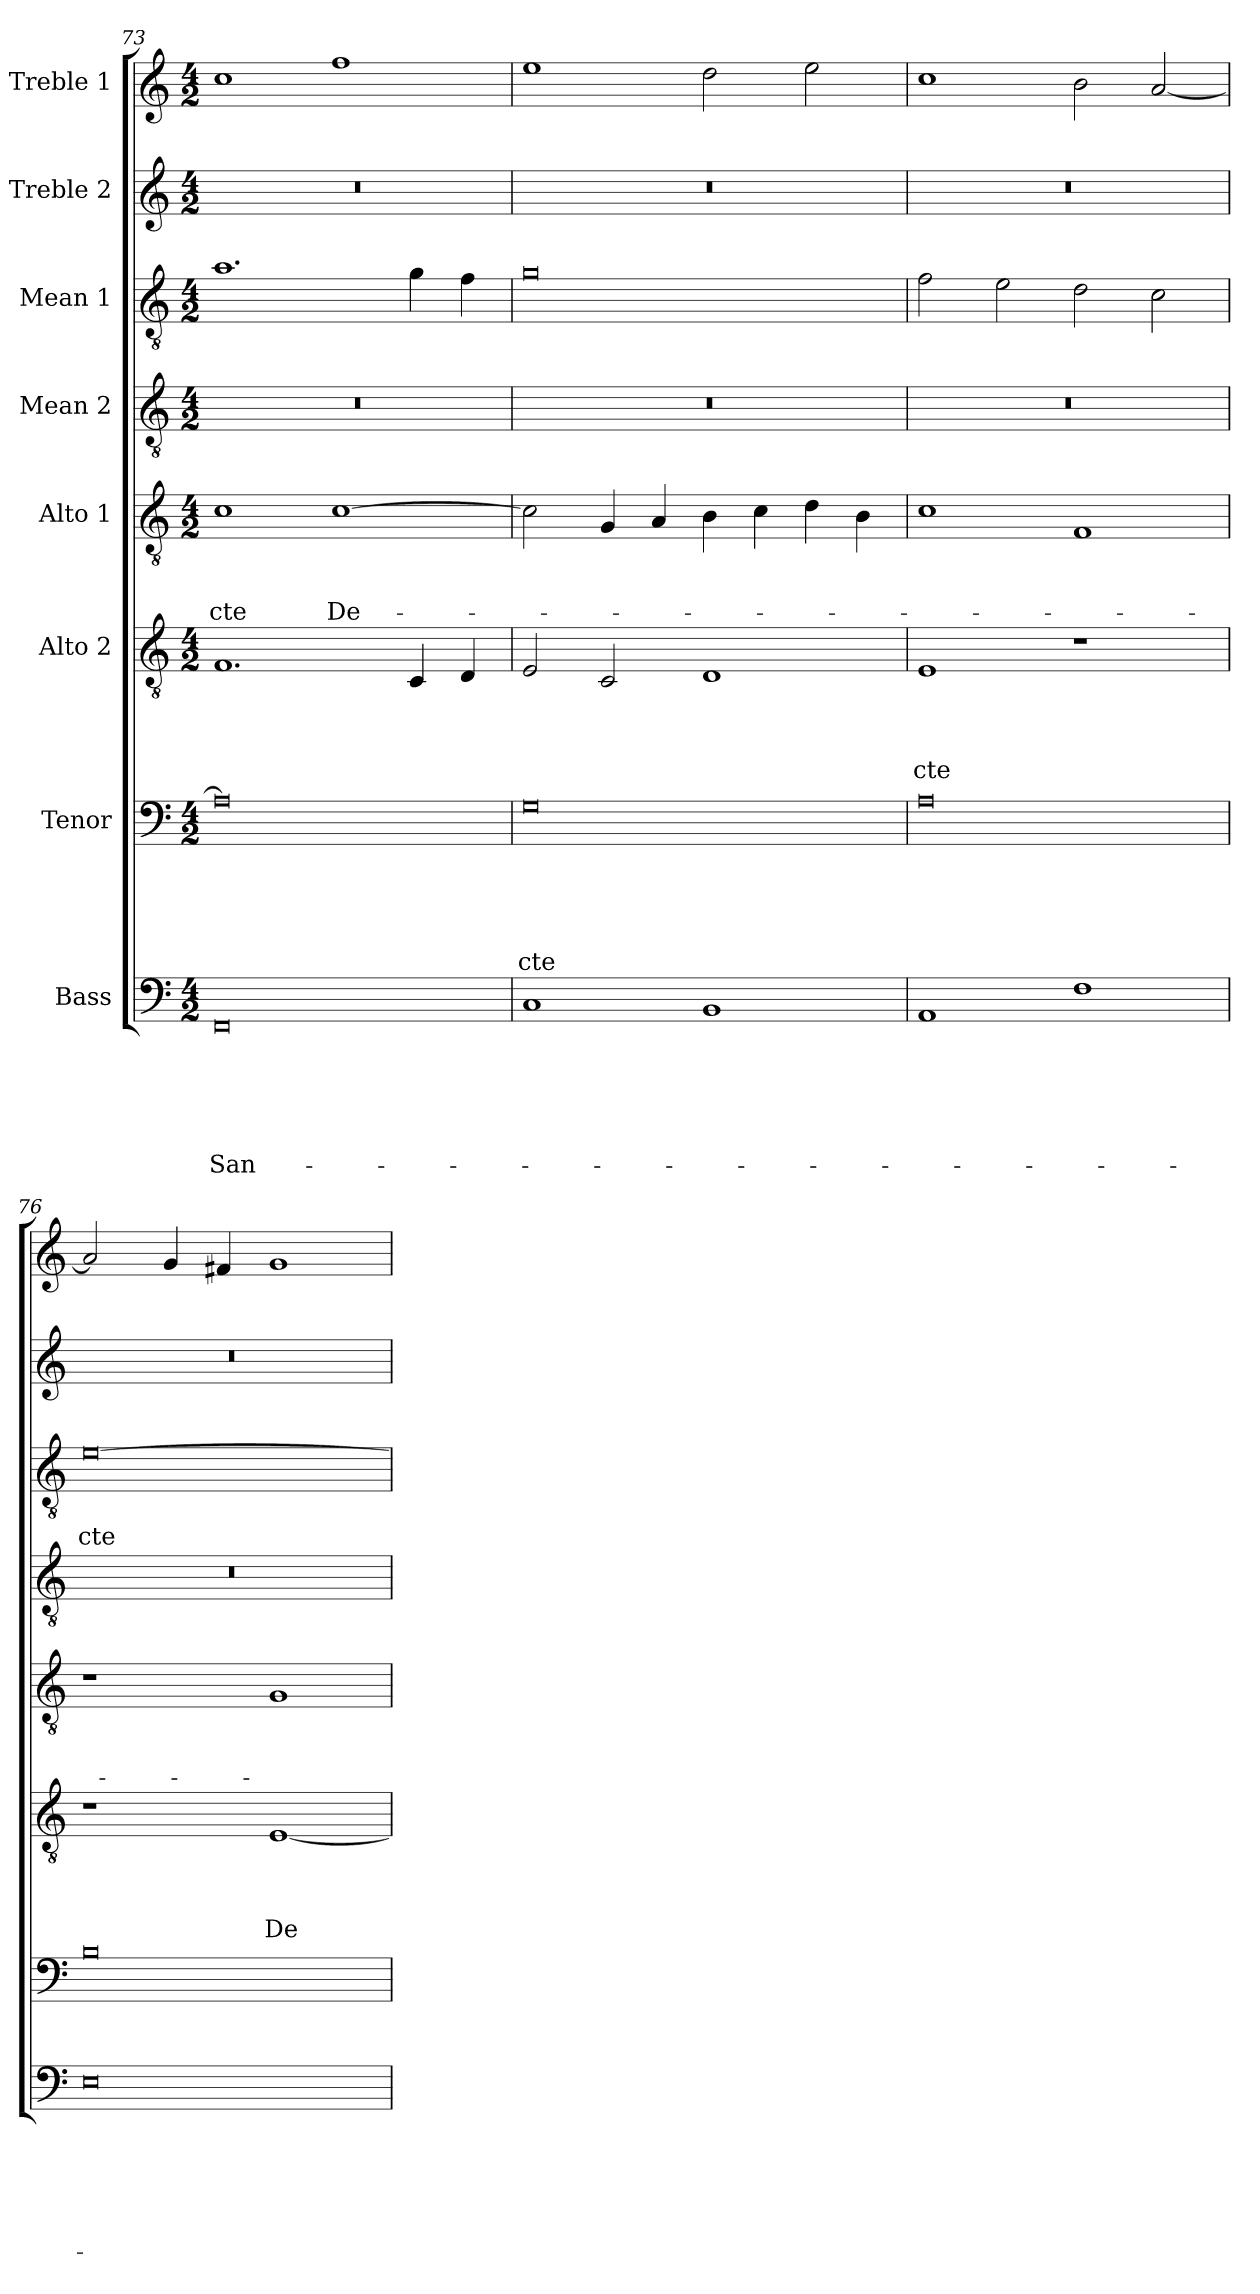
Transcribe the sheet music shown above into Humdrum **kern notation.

**kern	**text	**text	**text	**text	**text	**text	**kern	**text	**text	**text	**text	**text	**kern	**text	**text	**text	**text	**kern	**text	**text	**text	**kern	**kern	**text	**text	**kern	**kern
*part8	*part8	*part8	*part8	*part8	*part8	*part8	*part7	*part7	*part7	*part7	*part7	*part7	*part6	*part6	*part6	*part6	*part6	*part5	*part5	*part5	*part5	*part4	*part3	*part3	*part3	*part2	*part1
*staff8	*staff8	*staff8	*staff8	*staff8	*staff8	*staff8	*staff7	*staff7	*staff7	*staff7	*staff7	*staff7	*staff6	*staff6	*staff6	*staff6	*staff6	*staff5	*staff5	*staff5	*staff5	*staff4	*staff3	*staff3	*staff3	*staff2	*staff1
*I"Bass	*	*	*	*	*	*	*I"Tenor	*	*	*	*	*	*I"Alto 2	*	*	*	*	*I"Alto 1	*	*	*	*I"Mean 2	*I"Mean 1	*	*	*I"Treble 2	*I"Treble 1
*clefF4	*	*	*	*	*	*	*clefF4	*	*	*	*	*	*clefGv2	*	*	*	*	*clefGv2	*	*	*	*clefGv2	*clefGv2	*	*	*clefG2	*clefG2
*k[]	*	*	*	*	*	*	*k[]	*	*	*	*	*	*k[]	*	*	*	*	*k[]	*	*	*	*k[]	*k[]	*	*	*k[]	*k[]
*C:	*	*	*	*	*	*	*C:	*	*	*	*	*	*C:	*	*	*	*	*C:	*	*	*	*C:	*C:	*	*	*C:	*C:
*M4/2	*	*	*	*	*	*	*M4/2	*	*	*	*	*	*M4/2	*	*	*	*	*M4/2	*	*	*	*M4/2	*M4/2	*	*	*M4/2	*M4/2
=73	=73	=73	=73	=73	=73	=73	=73	=73	=73	=73	=73	=73	=73	=73	=73	=73	=73	=73	=73	=73	=73	=73	=73	=73	=73	=73	=73
0FF	.	.	.	.	.	San-	0A]	.	.	.	.	.	1.F	.	.	.	.	1c	.	.	-cte	0r	1.a	.	.	0r	1cc
.	.	.	.	.	.	.	.	.	.	.	.	.	.	.	.	.	.	[1c	.	.	De-	.	.	.	.	.	1ff
.	.	.	.	.	.	.	.	.	.	.	.	.	4C/	.	.	.	.	.	.	.	.	.	4g\	.	.	.	.
.	.	.	.	.	.	.	.	.	.	.	.	.	4D/	.	.	.	.	.	.	.	.	.	4f\	.	.	.	.
=74	=74	=74	=74	=74	=74	=74	=74	=74	=74	=74	=74	=74	=74	=74	=74	=74	=74	=74	=74	=74	=74	=74	=74	=74	=74	=74	=74
1C	.	.	.	.	.	.	0G	.	.	.	.	-cte	2E/	.	.	.	.	2c\]	.	.	.	0r	0g	.	.	0r	1ee
.	.	.	.	.	.	.	.	.	.	.	.	.	2C/	.	.	.	.	4G/	.	.	.	.	.	.	.	.	.
.	.	.	.	.	.	.	.	.	.	.	.	.	.	.	.	.	.	4A/	.	.	.	.	.	.	.	.	.
1BB	.	.	.	.	.	.	.	.	.	.	.	.	1D	.	.	.	.	4B\	.	.	.	.	.	.	.	.	2dd\
.	.	.	.	.	.	.	.	.	.	.	.	.	.	.	.	.	.	4c\	.	.	.	.	.	.	.	.	.
.	.	.	.	.	.	.	.	.	.	.	.	.	.	.	.	.	.	4d\	.	.	.	.	.	.	.	.	2ee\
.	.	.	.	.	.	.	.	.	.	.	.	.	.	.	.	.	.	4B\	.	.	.	.	.	.	.	.	.
=75	=75	=75	=75	=75	=75	=75	=75	=75	=75	=75	=75	=75	=75	=75	=75	=75	=75	=75	=75	=75	=75	=75	=75	=75	=75	=75	=75
1AA	.	.	.	.	.	.	0A	.	.	.	.	.	1E	.	.	.	-cte	1c	.	.	.	0r	2f\	.	.	0r	1cc
.	.	.	.	.	.	.	.	.	.	.	.	.	.	.	.	.	.	.	.	.	.	.	2e\	.	.	.	.
1F	.	.	.	.	.	.	.	.	.	.	.	.	1r	.	.	.	.	1F	.	.	.	.	2d\	.	.	.	2b\
.	.	.	.	.	.	.	.	.	.	.	.	.	.	.	.	.	.	.	.	.	.	.	2c\	.	.	.	[2a/
=76	=76	=76	=76	=76	=76	=76	=76	=76	=76	=76	=76	=76	=76	=76	=76	=76	=76	=76	=76	=76	=76	=76	=76	=76	=76	=76	=76
0E	.	.	.	.	.	.	0B	.	.	.	.	.	1r	.	.	.	.	1r	.	.	.	0r	[0e	.	-cte	0r	2a/]
.	.	.	.	.	.	.	.	.	.	.	.	.	.	.	.	.	.	.	.	.	.	.	.	.	.	.	4g/
.	.	.	.	.	.	.	.	.	.	.	.	.	.	.	.	.	.	.	.	.	.	.	.	.	.	.	4f#/
.	.	.	.	.	.	.	.	.	.	.	.	.	[1E	.	.	.	De-	1G	.	.	.	.	.	.	.	.	1g
=	=	=	=	=	=	=	=	=	=	=	=	=	=	=	=	=	=	=	=	=	=	=	=	=	=	=	=
*-	*-	*-	*-	*-	*-	*-	*-	*-	*-	*-	*-	*-	*-	*-	*-	*-	*-	*-	*-	*-	*-	*-	*-	*-	*-	*-	*-
